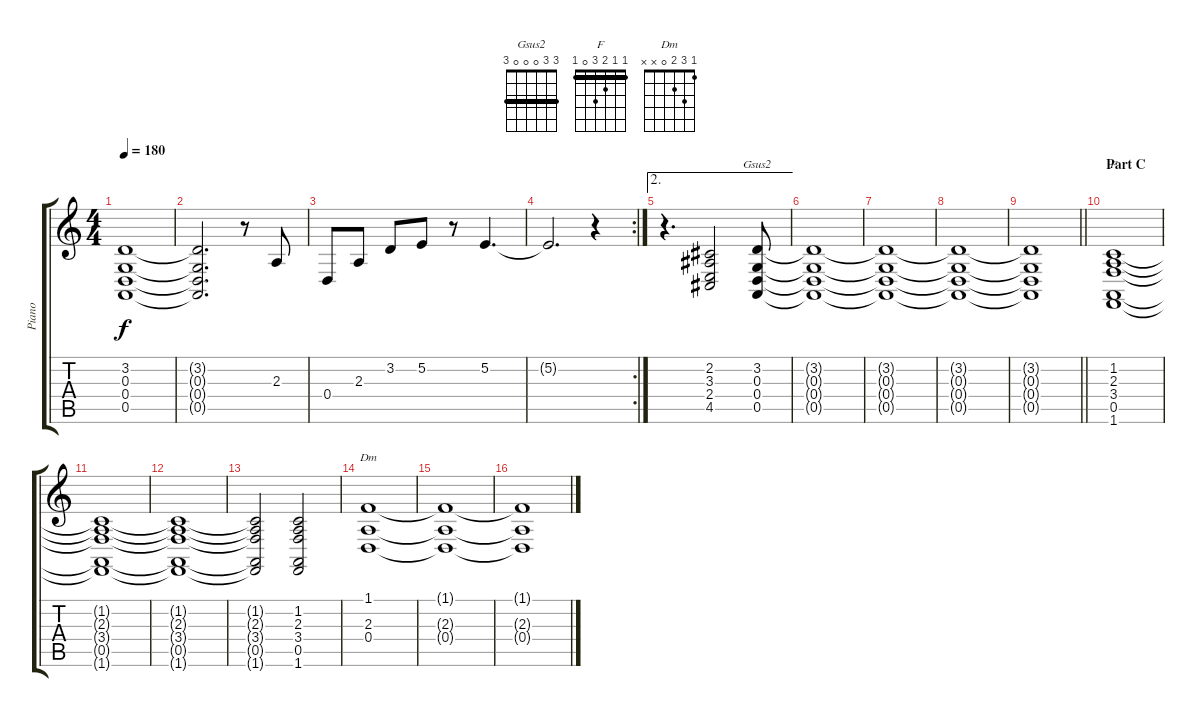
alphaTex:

\track ("Piano" "Piano") {instrument electricpiano1}
\staff {score tabs}
\tuning (E4 B3 G3 D3 A2 E2) {hide}
\chord ("Gsus2" 3 3 0 0 0 3) {barre 3}
\chord ("F" 1 1 2 3 0 1) {barre 1}
\chord ("Dm" 1 3 2 0 x x)
\ts (4 4)
\tempo 180
\clef g2
\ks c
(3.2{t} 0.3{t} 0.4{t} 0.5{t}).1{dy f} |
(3.2{t} 0.3{t} 0.4{t} 0.5{t}).2{d} r.8 2.3.8 |
0.4.8 2.3.8 3.2.8 5.2.8 r.8 5.2.4{d} |
\rc 2
5.2{t}.2{d} r.4 |
\ae 2
r.4{d} (2.2 3.3 2.4 4.5).2 (3.2 0.3 0.4 0.5).8{ch "Gsus2"} |
(3.2{t} 0.3{t} 0.4{t} 0.5{t}).1 |
(3.2{t} 0.3{t} 0.4{t} 0.5{t}).1 |
(3.2{t} 0.3{t} 0.4{t} 0.5{t}).1 |
\barLineRight lightlight
(3.2{t} 0.3{t} 0.4{t} 0.5{t}).1 |
\section ("" "Part C")
(1.2 2.3 3.4 0.5 1.6).1{ch "F"} |
(1.2{t} 2.3{t} 3.4{t} 0.5{t} 1.6{t}).1 |
(1.2{t} 2.3{t} 3.4{t} 0.5{t} 1.6{t}).1 |
(1.2{t} 2.3{t} 3.4{t} 0.5{t} 1.6{t}).2 (1.2 2.3 3.4 0.5 1.6).2 |
(1.1 2.3 0.4).1{ch "Dm"} |
(1.1{t} 2.3{t} 0.4{t}).1 |
(1.1{t} 2.3{t} 0.4{t}).1
